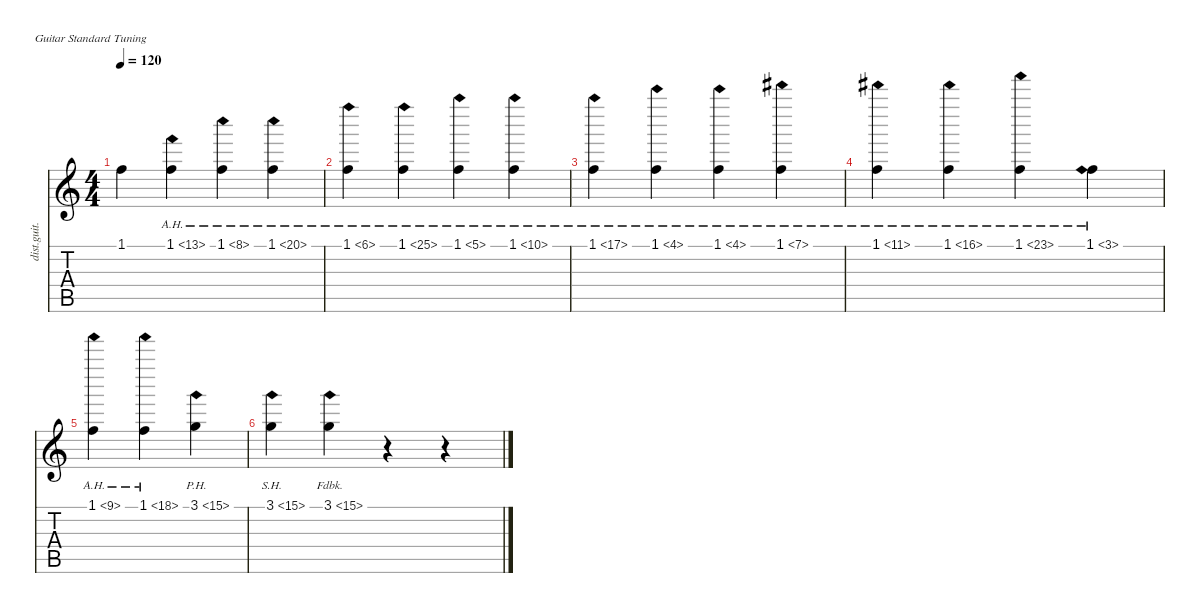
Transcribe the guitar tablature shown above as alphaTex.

\defaultSystemsLayout 4
\hideDynamics
\bracketExtendMode nobrackets
\otherSystemsTrackNameOrientation horizontal
\track ("Distortion Guitar" "dist.guit.") {instrument distortionguitar}
\staff {score tabs}
\tuning (E4 B3 G3 D3 A2 E2)
\ts (4 4)
\tempo 120
\clef g2
\ks c
1.1.4{dy mf instrument distortionguitar beam Down} 1.1{ah 12}.4{beam Down} 1.1{ah 7}.4{beam Down} 1.1{ah 19}.4{beam Down} |
1.1{ah 5}.4{beam Down} 1.1{ah 24}.4{beam Down} 1.1{ah 4}.4{beam Down} 1.1{ah 9}.4{beam Down} |
1.1{ah 16}.4{beam Down} 1.1{ah 3}.4{beam Down} 1.1{ah 3}.4{beam Down} 1.1{ah 6}.4{beam Down} |
1.1{ah 10}.4{beam Down} 1.1{ah 15}.4{beam Down} 1.1{ah 22}.4{beam Down} 1.1{ah 2}.4{beam Down} |
1.1{ah 8}.4{beam Down} 1.1{ah 17}.4{beam Down} 3.1{ph 12}.4{beam Down} |
3.1{sh 12}.4{beam Down} 3.1{fh 12}.4{beam Down} r.4{beam Down} r.4{beam Down}
